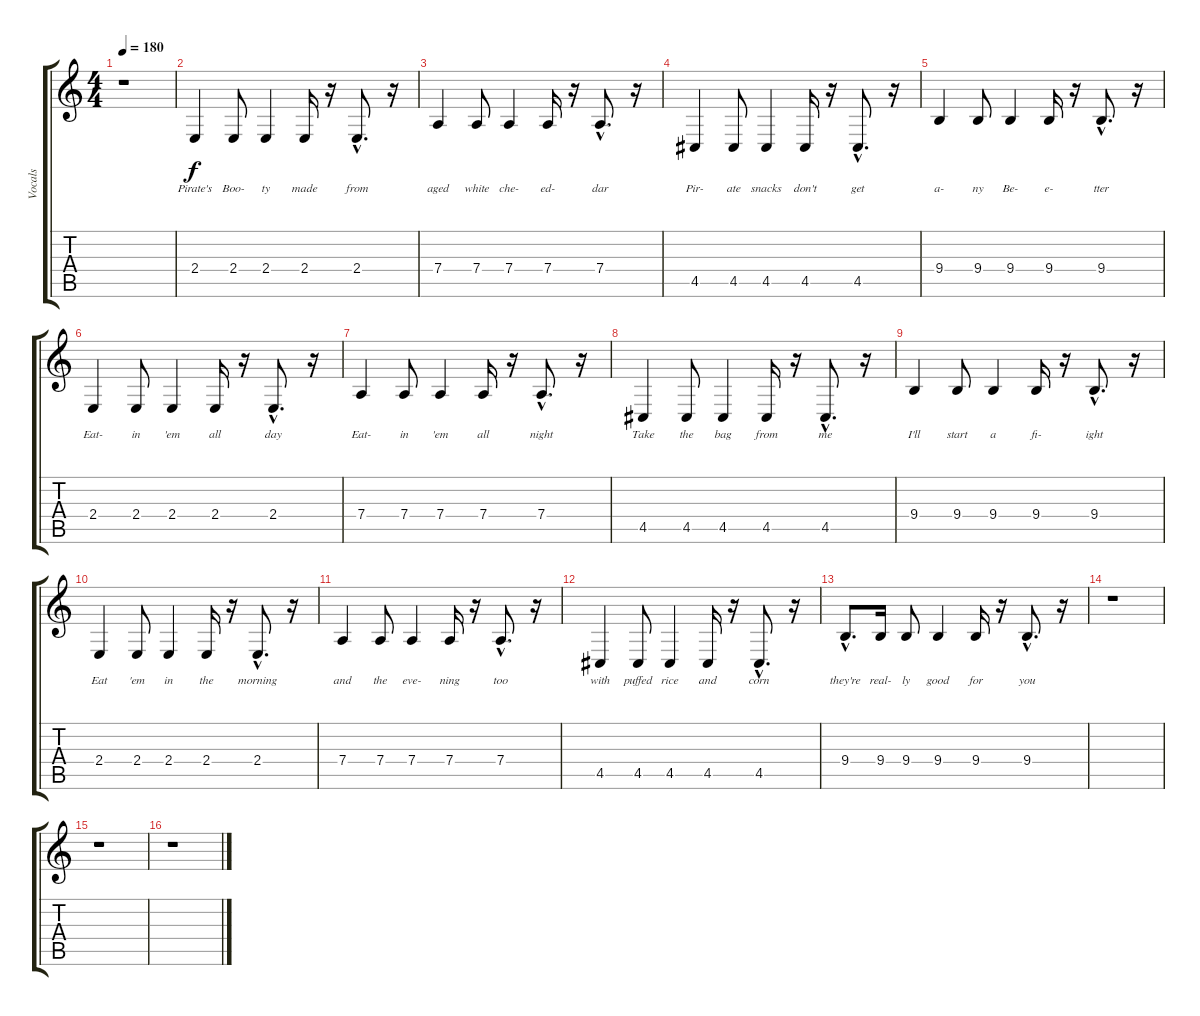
\track ("Vocals" "Vocals") {instrument tenorsax}
\staff {score tabs}
\tuning (E4 B3 G3 D3 A2 E2) {hide}
\ts (4 4)
\tempo 180
\clef g2
\ks c
r.1{dy f instrument tenorsax} |
2.4.4{lyrics (0 "Pirate's") lyrics (1 "") lyrics (2 "") lyrics (3 "") lyrics (4 "")} 2.4.8{lyrics (0 "Boo-") lyrics (1 "") lyrics (2 "") lyrics (3 "") lyrics (4 "")} 2.4.4{lyrics (0 "ty") lyrics (1 "") lyrics (2 "") lyrics (3 "") lyrics (4 "")} 2.4.16{lyrics (0 "made") lyrics (1 "") lyrics (2 "") lyrics (3 "") lyrics (4 "")} r.16 2.4{hac}.8{d lyrics (0 "from") lyrics (1 "") lyrics (2 "") lyrics (3 "") lyrics (4 "")} r.16 |
7.4.4{lyrics (0 "aged") lyrics (1 "") lyrics (2 "") lyrics (3 "") lyrics (4 "")} 7.4.8{lyrics (0 "white") lyrics (1 "") lyrics (2 "") lyrics (3 "") lyrics (4 "")} 7.4.4{lyrics (0 "che-") lyrics (1 "") lyrics (2 "") lyrics (3 "") lyrics (4 "")} 7.4.16{lyrics (0 "ed-") lyrics (1 "") lyrics (2 "") lyrics (3 "") lyrics (4 "")} r.16 7.4{hac}.8{d lyrics (0 "dar") lyrics (1 "") lyrics (2 "") lyrics (3 "") lyrics (4 "")} r.16 |
4.5.4{lyrics (0 "Pir-") lyrics (1 "") lyrics (2 "") lyrics (3 "") lyrics (4 "")} 4.5.8{lyrics (0 "ate") lyrics (1 "") lyrics (2 "") lyrics (3 "") lyrics (4 "")} 4.5.4{lyrics (0 "snacks") lyrics (1 "") lyrics (2 "") lyrics (3 "") lyrics (4 "")} 4.5.16{lyrics (0 "don't") lyrics (1 "") lyrics (2 "") lyrics (3 "") lyrics (4 "")} r.16 4.5{hac}.8{d lyrics (0 "get") lyrics (1 "") lyrics (2 "") lyrics (3 "") lyrics (4 "")} r.16 |
9.4.4{lyrics (0 "a-") lyrics (1 "") lyrics (2 "") lyrics (3 "") lyrics (4 "")} 9.4.8{lyrics (0 "ny") lyrics (1 "") lyrics (2 "") lyrics (3 "") lyrics (4 "")} 9.4.4{lyrics (0 "Be-") lyrics (1 "") lyrics (2 "") lyrics (3 "") lyrics (4 "")} 9.4.16{lyrics (0 "e-") lyrics (1 "") lyrics (2 "") lyrics (3 "") lyrics (4 "")} r.16 9.4{hac}.8{d lyrics (0 "tter") lyrics (1 "") lyrics (2 "") lyrics (3 "") lyrics (4 "")} r.16 |
2.4.4{lyrics (0 "Eat-") lyrics (1 "") lyrics (2 "") lyrics (3 "") lyrics (4 "")} 2.4.8{lyrics (0 "in") lyrics (1 "") lyrics (2 "") lyrics (3 "") lyrics (4 "")} 2.4.4{lyrics (0 "'em") lyrics (1 "") lyrics (2 "") lyrics (3 "") lyrics (4 "")} 2.4.16{lyrics (0 "all") lyrics (1 "") lyrics (2 "") lyrics (3 "") lyrics (4 "")} r.16 2.4{hac}.8{d lyrics (0 "day") lyrics (1 "") lyrics (2 "") lyrics (3 "") lyrics (4 "")} r.16 |
7.4.4{lyrics (0 "Eat-") lyrics (1 "") lyrics (2 "") lyrics (3 "") lyrics (4 "")} 7.4.8{lyrics (0 "in") lyrics (1 "") lyrics (2 "") lyrics (3 "") lyrics (4 "")} 7.4.4{lyrics (0 "'em") lyrics (1 "") lyrics (2 "") lyrics (3 "") lyrics (4 "")} 7.4.16{lyrics (0 "all") lyrics (1 "") lyrics (2 "") lyrics (3 "") lyrics (4 "")} r.16 7.4{hac}.8{d lyrics (0 "night") lyrics (1 "") lyrics (2 "") lyrics (3 "") lyrics (4 "")} r.16 |
4.5.4{lyrics (0 "Take") lyrics (1 "") lyrics (2 "") lyrics (3 "") lyrics (4 "")} 4.5.8{lyrics (0 "the") lyrics (1 "") lyrics (2 "") lyrics (3 "") lyrics (4 "")} 4.5.4{lyrics (0 "bag") lyrics (1 "") lyrics (2 "") lyrics (3 "") lyrics (4 "")} 4.5.16{lyrics (0 "from") lyrics (1 "") lyrics (2 "") lyrics (3 "") lyrics (4 "")} r.16 4.5{hac}.8{d lyrics (0 "me") lyrics (1 "") lyrics (2 "") lyrics (3 "") lyrics (4 "")} r.16 |
9.4.4{lyrics (0 "I'll") lyrics (1 "") lyrics (2 "") lyrics (3 "") lyrics (4 "")} 9.4.8{lyrics (0 "start") lyrics (1 "") lyrics (2 "") lyrics (3 "") lyrics (4 "")} 9.4.4{lyrics (0 "a") lyrics (1 "") lyrics (2 "") lyrics (3 "") lyrics (4 "")} 9.4.16{lyrics (0 "fi-") lyrics (1 "") lyrics (2 "") lyrics (3 "") lyrics (4 "")} r.16 9.4{hac}.8{d lyrics (0 "ight") lyrics (1 "") lyrics (2 "") lyrics (3 "") lyrics (4 "")} r.16 |
2.4.4{lyrics (0 "Eat") lyrics (1 "") lyrics (2 "") lyrics (3 "") lyrics (4 "")} 2.4.8{lyrics (0 "'em") lyrics (1 "") lyrics (2 "") lyrics (3 "") lyrics (4 "")} 2.4.4{lyrics (0 "in") lyrics (1 "") lyrics (2 "") lyrics (3 "") lyrics (4 "")} 2.4.16{lyrics (0 "the") lyrics (1 "") lyrics (2 "") lyrics (3 "") lyrics (4 "")} r.16 2.4{hac}.8{d lyrics (0 "morning") lyrics (1 "") lyrics (2 "") lyrics (3 "") lyrics (4 "")} r.16 |
7.4.4{lyrics (0 "and") lyrics (1 "") lyrics (2 "") lyrics (3 "") lyrics (4 "")} 7.4.8{lyrics (0 "the") lyrics (1 "") lyrics (2 "") lyrics (3 "") lyrics (4 "")} 7.4.4{lyrics (0 "eve-") lyrics (1 "") lyrics (2 "") lyrics (3 "") lyrics (4 "")} 7.4.16{lyrics (0 "ning") lyrics (1 "") lyrics (2 "") lyrics (3 "") lyrics (4 "")} r.16 7.4{hac}.8{d lyrics (0 "too") lyrics (1 "") lyrics (2 "") lyrics (3 "") lyrics (4 "")} r.16 |
4.5.4{lyrics (0 "with") lyrics (1 "") lyrics (2 "") lyrics (3 "") lyrics (4 "")} 4.5.8{lyrics (0 "puffed") lyrics (1 "") lyrics (2 "") lyrics (3 "") lyrics (4 "")} 4.5.4{lyrics (0 "rice") lyrics (1 "") lyrics (2 "") lyrics (3 "") lyrics (4 "")} 4.5.16{lyrics (0 "and") lyrics (1 "") lyrics (2 "") lyrics (3 "") lyrics (4 "")} r.16 4.5{hac}.8{d lyrics (0 "corn") lyrics (1 "") lyrics (2 "") lyrics (3 "") lyrics (4 "")} r.16 |
9.4{hac}.8{d lyrics (0 "they're") lyrics (1 "") lyrics (2 "") lyrics (3 "") lyrics (4 "")} 9.4.16{lyrics (0 "real-") lyrics (1 "") lyrics (2 "") lyrics (3 "") lyrics (4 "")} 9.4.8{lyrics (0 "ly") lyrics (1 "") lyrics (2 "") lyrics (3 "") lyrics (4 "")} 9.4.4{lyrics (0 "good") lyrics (1 "") lyrics (2 "") lyrics (3 "") lyrics (4 "")} 9.4.16{lyrics (0 "for") lyrics (1 "") lyrics (2 "") lyrics (3 "") lyrics (4 "")} r.16 9.4{hac}.8{d lyrics (0 "you") lyrics (1 "") lyrics (2 "") lyrics (3 "") lyrics (4 "")} r.16 |
r.1 |
r.1 |
r.1
